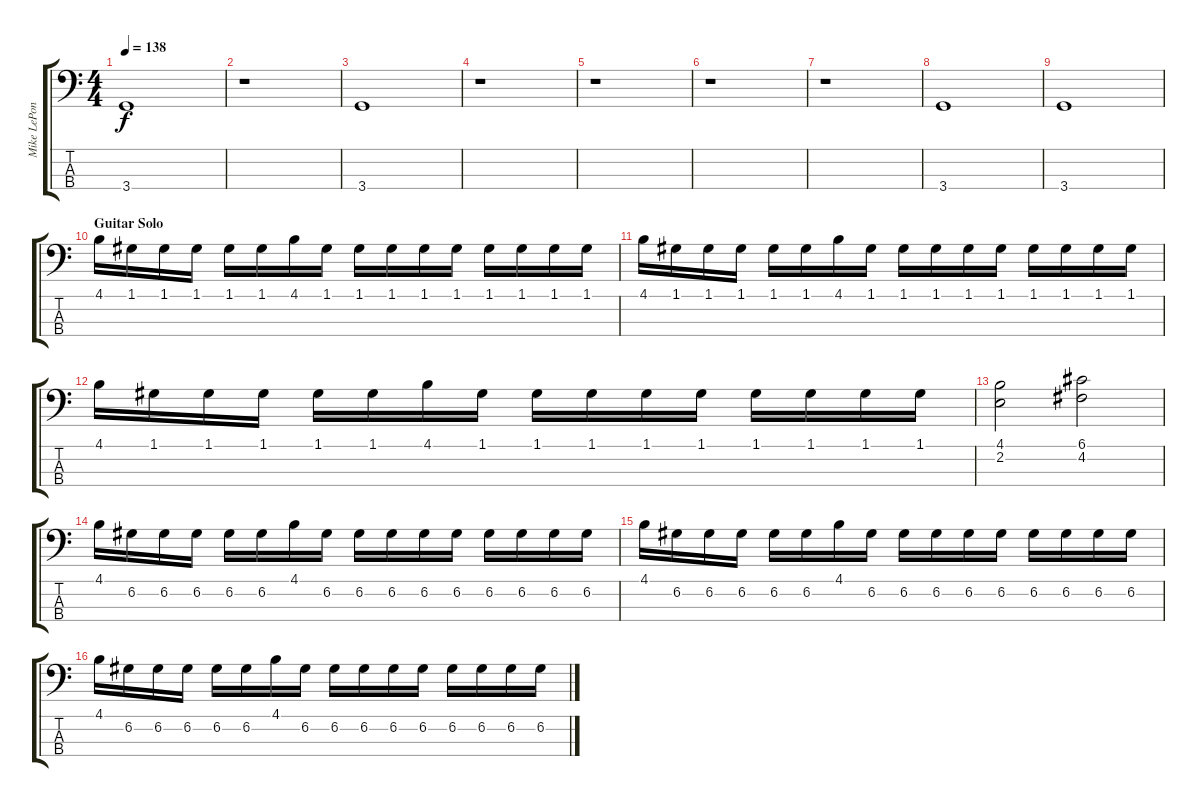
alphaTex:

\track ("Mike LePond" "Mike LePon") {instrument electricbassfinger}
\staff {score tabs}
\tuning (G2 D2 A1 E1) {hide}
\ts (4 4)
\tempo 138
\clef f4
\ks c
3.4.1{dy f} |
r.1 |
3.4.1 |
r.1 |
r.1 |
r.1 |
r.1 |
3.4.1 |
3.4.1 |
\section ("" "Guitar Solo")
4.1.16 1.1.16 1.1.16 1.1.16 1.1.16 1.1.16 4.1.16 1.1.16 1.1.16 1.1.16 1.1.16 1.1.16 1.1.16 1.1.16 1.1.16 1.1.16 |
4.1.16 1.1.16 1.1.16 1.1.16 1.1.16 1.1.16 4.1.16 1.1.16 1.1.16 1.1.16 1.1.16 1.1.16 1.1.16 1.1.16 1.1.16 1.1.16 |
4.1.16 1.1.16 1.1.16 1.1.16 1.1.16 1.1.16 4.1.16 1.1.16 1.1.16 1.1.16 1.1.16 1.1.16 1.1.16 1.1.16 1.1.16 1.1.16 |
(4.1 2.2).2 (6.1 4.2).2 |
4.1.16 6.2.16 6.2.16 6.2.16 6.2.16 6.2.16 4.1.16 6.2.16 6.2.16 6.2.16 6.2.16 6.2.16 6.2.16 6.2.16 6.2.16 6.2.16 |
4.1.16 6.2.16 6.2.16 6.2.16 6.2.16 6.2.16 4.1.16 6.2.16 6.2.16 6.2.16 6.2.16 6.2.16 6.2.16 6.2.16 6.2.16 6.2.16 |
4.1.16 6.2.16 6.2.16 6.2.16 6.2.16 6.2.16 4.1.16 6.2.16 6.2.16 6.2.16 6.2.16 6.2.16 6.2.16 6.2.16 6.2.16 6.2.16
